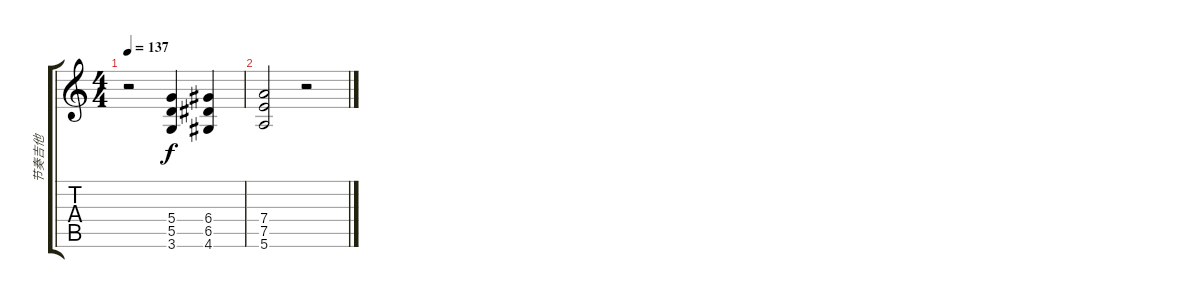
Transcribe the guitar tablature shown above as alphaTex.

\track ("节奏吉他" "节奏吉他") {instrument distortionguitar}
\staff {score tabs}
\tuning (E4 B3 G3 D3 A2 E2) {hide}
\ts (4 4)
\tempo 137
\clef g2
\ks c
r.2{dy f} (5.4 5.5 3.6).4 (6.4 6.5 4.6).4 |
(7.4 7.5 5.6).2 r.2
